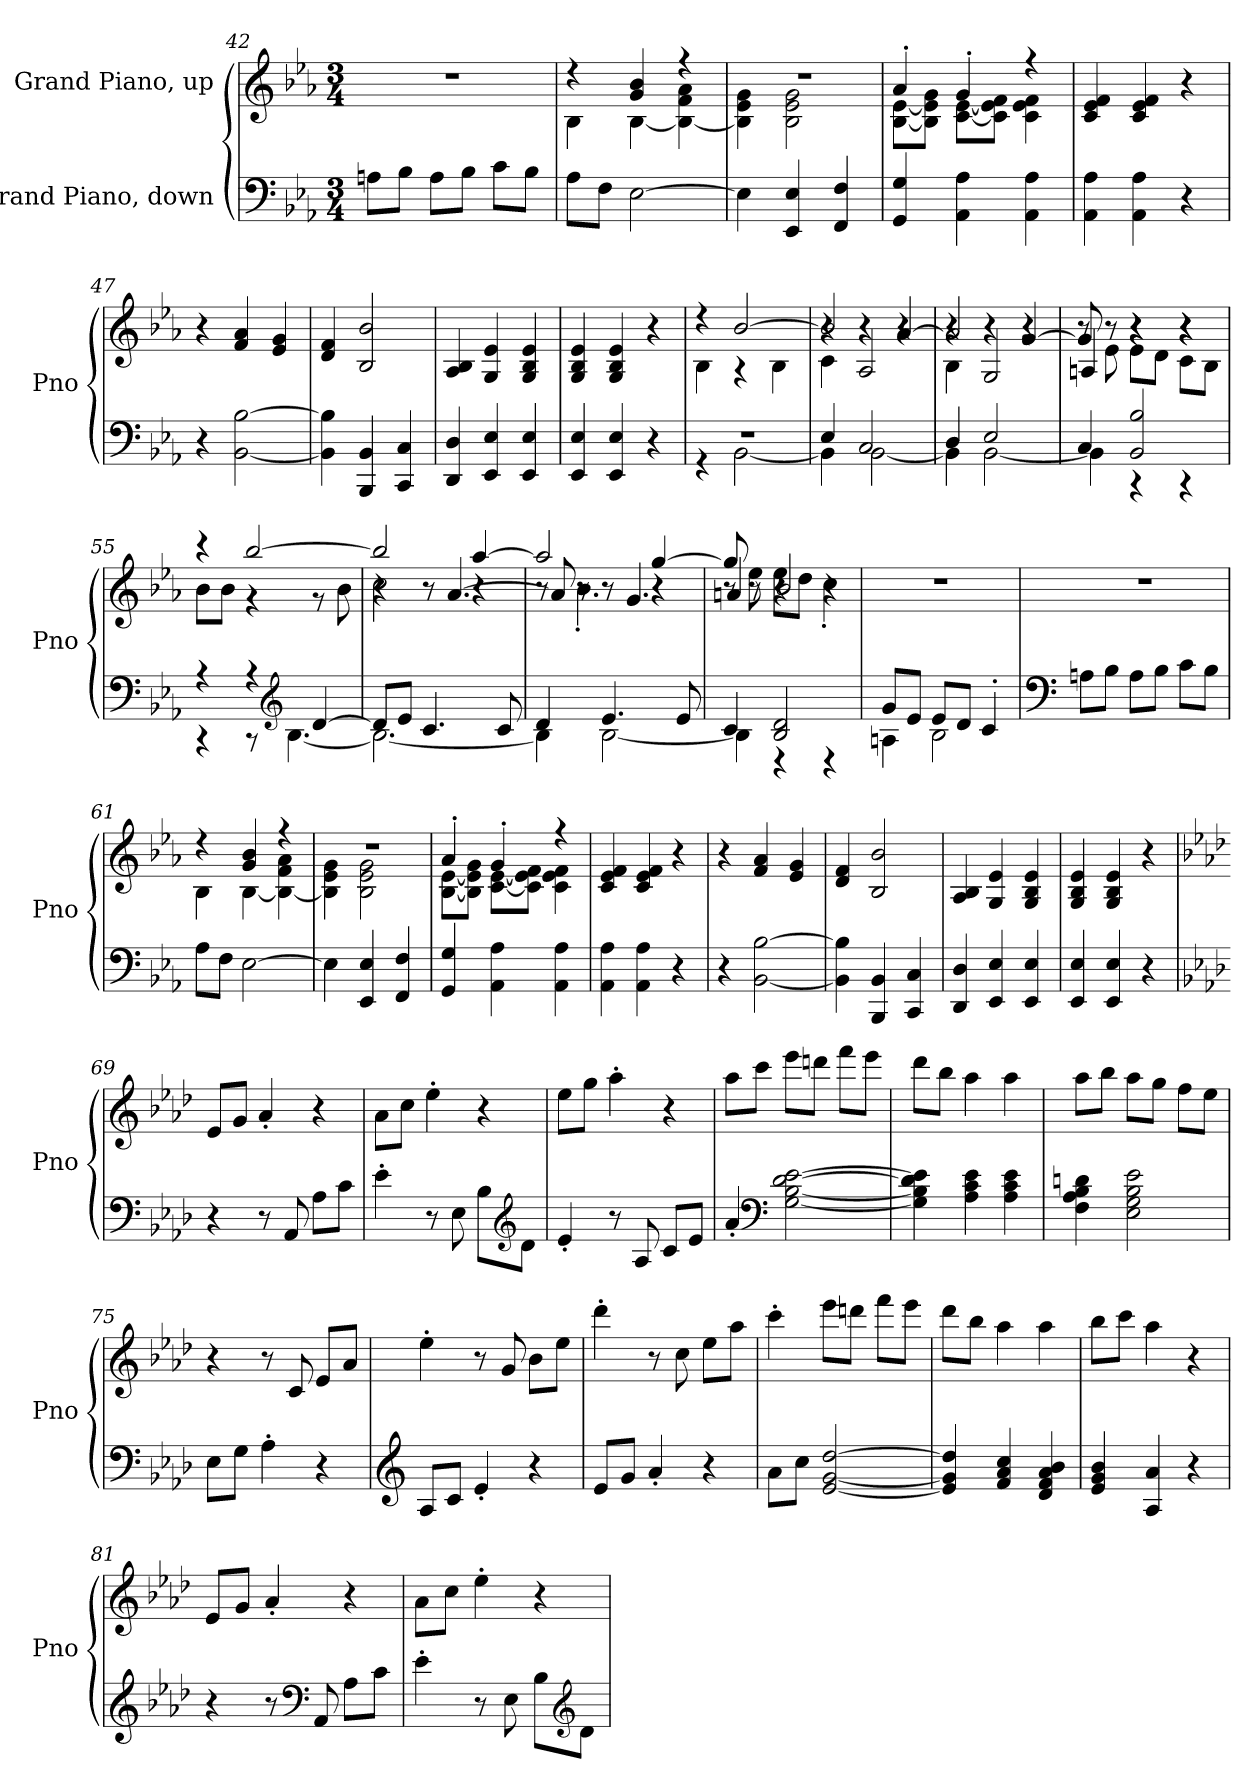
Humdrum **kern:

**kern	**kern
*part2	*part1
*staff2	*staff1
*I"Grand Piano, down	*I"Grand Piano, up
*I'Pno	*I'Pno
*clefF4	*clefG2
*k[b-e-a-]	*k[b-e-a-]
*M3/4	*M3/4
=42	=42
8An\L	2.r
8B-\J	.
8A\L	.
8B-\J	.
8c\L	.
8B-\J	.
=43	=43
*	*^
8A-\L	4r	4B-\
8F\J	.	.
[2E-\	4g/ 4b-/	[4B-\
.	4r	4B-\_ 4f\ 4a-\
=44	=44	=44
4E-\]	2.r	4B-\] 4e-\ 4g\
4EE-/ 4E-/	.	2B-\ 2e-\ 2g\
4FF/ 4F/	.	.
=45	=45	=45
4GG/ 4G/	4a-'/	[8B-\ [8e-\L
.	.	8B-\] 8e-\] 8g\J
4AA-\ 4A-\	4g'/	[8c\ [8e-\L
.	.	8c\] 8e-\] 8f\J
4AA-\ 4A-\	4r	4c\ 4e-\ 4f\
*	*v	*v
=46	=46
4AA-\ 4A-\	4c/ 4e-/ 4f/
4AA-\ 4A-\	4c/ 4e-/ 4f/
4r	4r
!!LO:PB:g=z
=47	=47
4r	4r
[2BB-\ [2B-\	4f/ 4a-/
.	4e-/ 4g/
=48	=48
4BB-\] 4B-\]	4d/ 4f/
4BBB-/ 4BB-/	2B-/ 2b-/
4CC/ 4C/	.
=49	=49
4DD/ 4D/	4A-/ 4B-/
4EE-/ 4E-/	4G/ 4e-/
4EE-/ 4E-/	4G/ 4B-/ 4e-/
=50	=50
4EE-/ 4E-/	4G/ 4B-/ 4e-/
4EE-/ 4E-/	4G/ 4B-/ 4e-/
4r	4r
=51	=51
*^	*^
2.r	4r	4r	4B-\
.	[2BB-\	[2b-/	4r
.	.	.	4B-\
=52	=52	=52	=52
*	*	*	*^
4E-/	4BB-\]	2b-/]	4c\	4r
2C/	[2BB-\	.	4r	2A-/
.	.	[4a-/	4r	.
=53	=53	=53	=53	=53
4D/	4BB-\]	2a-/]	4B-\	4r
2E-/	[2BB-\	.	4r	2G/
.	.	[4g/	4r	.
=54	=54	=54	=54	=54
4C/	4BB-\]	8g/]	8r	4An/
.	.	8r	8e-\	.
2BB-/ 2B-/	4r	4r	8e-\L	4r
.	.	.	8d\J	.
.	4r	4r	8c\L	4r
.	.	.	8B-\J	.
*	*	*	*v	*v
=55	=55	=55	=55
4r	4r	4r	8b-\L
.	.	.	8b-\J
4r	8r	[2bb-/	4r
*clefG2	*	*	*
.	[4.B-\	.	.
[4d/	.	.	8r
.	.	.	8b-\
!!LO:LB:g=z
=56	=56	=56	=56
*	*	*	*^
8d/L]	2.B-\_	2bb-/]	2cc\	4r
8e-/J	.	.	.	.
4.c/	.	.	.	8r
.	.	.	.	[4.a-/
.	.	[4aa-/	4r	.
8c/	.	.	.	.
=57	=57	=57	=57	=57
4d/	4B-\]	2aa-/]	8r	8a-/]
.	.	.	4.b-'\	8r
4.e-/	[2B-\	.	.	8r
.	.	.	.	4.g/
.	.	[4gg/	4r	.
8e-/	.	.	.	.
=58	=58	=58	=58	=58
4c/	4B-\]	8gg/]	8r	4an/
.	.	8r	8ee-\	.
2B-/ 2d/	4r	4r	8ee-\L	2b-/
.	.	.	8dd\J	.
.	4r	4r	4cc'\	.
*	*	*v	*v	*v
=59	=59	=59
8g/L	4An\	2.r
8e-/J	.	.
8e-/L	2B-\	.
8d/J	.	.
4c'/	.	.
*v	*v	*
=60	=60
*clefF4	*
8An\L	2.r
8B-\J	.
8A\L	.
8B-\J	.
8c\L	.
8B-\J	.
=61	=61
*	*^
8A-\L	4r	4B-\
8F\J	.	.
[2E-\	4g/ 4b-/	[4B-\
.	4r	4B-\_ 4f\ 4a-\
=62	=62	=62
4E-\]	2.r	4B-\] 4e-\ 4g\
4EE-/ 4E-/	.	2B-\ 2e-\ 2g\
4FF/ 4F/	.	.
!!LO:LB:g=z	!!
=63	=63	=63
4GG/ 4G/	4a-'/	[8B-\ [8e-\L
.	.	8B-\] 8e-\] 8g\J
4AA-\ 4A-\	4g'/	[8c\ [8e-\L
.	.	8c\] 8e-\] 8f\J
4AA-\ 4A-\	4r	4c\ 4e-\ 4f\
*	*v	*v
=64	=64
4AA-\ 4A-\	4c/ 4e-/ 4f/
4AA-\ 4A-\	4c/ 4e-/ 4f/
4r	4r
=65	=65
4r	4r
[2BB-\ [2B-\	4f/ 4a-/
.	4e-/ 4g/
=66	=66
4BB-\] 4B-\]	4d/ 4f/
4BBB-/ 4BB-/	2B-/ 2b-/
4CC/ 4C/	.
=67	=67
4DD/ 4D/	4A-/ 4B-/
4EE-/ 4E-/	4G/ 4e-/
4EE-/ 4E-/	4G/ 4B-/ 4e-/
=68	=68
4EE-/ 4E-/	4G/ 4B-/ 4e-/
4EE-/ 4E-/	4G/ 4B-/ 4e-/
4r	4r
=69	=69
*k[b-e-a-d-]	*k[b-e-a-d-]
4r	8e-/L
.	8g/J
8r	4a-'/
8AA-/	.
8A-\L	4r
8c\J	.
!!LO:LB:g=z
=70	=70
4e-'\	8a-\L
.	8cc\J
8r	4ee-'\
8E-\	.
8B-\L	4r
*clefG2	*
8d-\J	.
=71	=71
4e-'/	8ee-\L
.	8gg\J
8r	4aa-'\
8A-/	.
8c/L	4r
8e-/J	.
=72	=72
4a-'/	8aa-\L
.	8ccc\J
*clefF4	*
[2G\ [2B-\ [2d-\ [2e-\	8eee-\L
.	8dddn\J
.	8fff\L
.	8eee-\J
=73	=73
4G\] 4B-\] 4d-\] 4e-\]	8ddd-\L
.	8bb-\J
4A-\ 4c\ 4e-\	4aa-\
4A-\ 4c\ 4e-\	4aa-\
=74	=74
4F\ 4A-\ 4B-\ 4dn\	8aa-\L
.	8bb-\J
2E-\ 2G\ 2B-\ 2e-\	8aa-\L
.	8gg\J
.	8ff\L
.	8ee-\J
=75	=75
8E-\L	4r
8G\J	.
4A-'\	8r
.	8c/
4r	8e-/L
.	8a-/J
!!LO:LB:g=z
=76	=76
*clefG2	*
8A-/L	4ee-'\
8c/J	.
4e-'/	8r
.	8g/
4r	8b-\L
.	8ee-\J
=77	=77
8e-/L	4ddd-'\
8g/J	.
4a-'/	8r
.	8cc\
4r	8ee-\L
.	8aa-\J
=78	=78
8a-\L	4ccc'\
8cc\J	.
[2e-/ [2g/ [2dd-/	8eee-\L
.	8dddn\J
.	8fff\L
.	8eee-\J
=79	=79
4e-/] 4g/] 4dd-/]	8ddd-\L
.	8bb-\J
4f/ 4a-/ 4cc/	4aa-\
4d-/ 4f/ 4a-/ 4b-/	4aa-\
=80	=80
4e-/ 4g/ 4b-/	8bb-\L
.	8ccc\J
4A-/ 4a-/	4aa-\
4r	4r
=81	=81
4r	8e-/L
.	8g/J
8r	4a-'/
*clefF4	*
8AA-/	.
8A-\L	4r
8c\J	.
!!LO:LB:g=z
=82	=82
4e-'\	8a-\L
.	8cc\J
8r	4ee-'\
8E-\	.
8B-\L	4r
*clefG2	*
8d-\J	.
=	=
*-	*-
